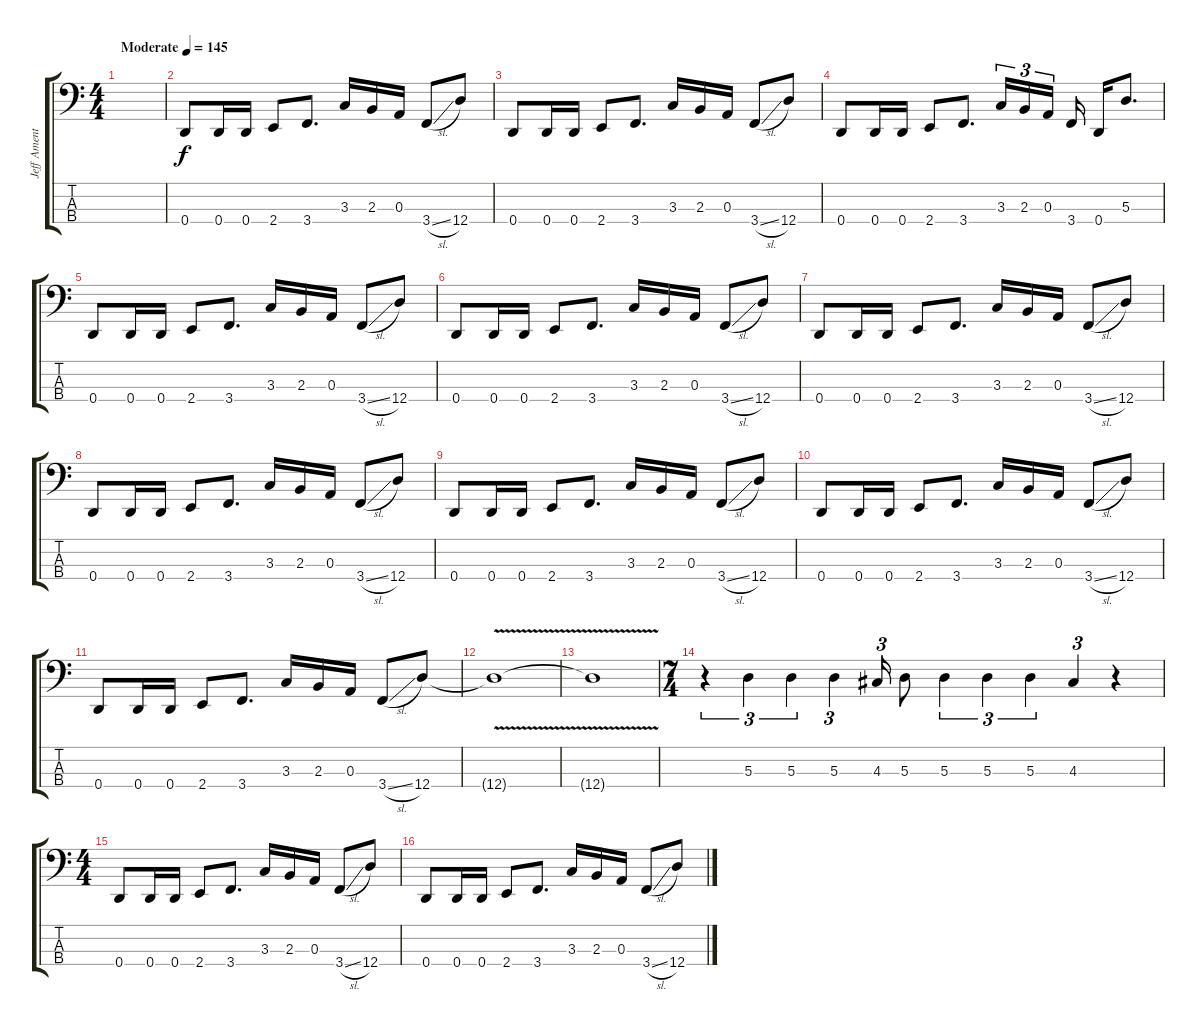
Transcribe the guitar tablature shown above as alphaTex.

\track ("Jeff Ament" "Jeff Ament") {instrument electricbassfinger}
\staff {score tabs}
\tuning (G2 D2 A1 D1) {hide}
\ts (4 4)
\tempo (145 "Moderate")
\clef f4
\ks c
|
0.4.8 0.4.16 0.4.16 2.4.8 3.4.8{d} 3.3.16 2.3.16 0.3.16 3.4{sl}.8 12.4.8 |
0.4.8 0.4.16 0.4.16 2.4.8 3.4.8{d} 3.3.16 2.3.16 0.3.16 3.4{sl}.8 12.4.8 |
0.4.8 0.4.16 0.4.16 2.4.8 3.4.8{d} 3.3.16{tu (3 2)} 2.3.16{tu (3 2)} 0.3.16{tu (3 2) beam splitsecondary} 3.4.16 0.4.16 5.3.8{d} |
0.4.8 0.4.16 0.4.16 2.4.8 3.4.8{d} 3.3.16 2.3.16 0.3.16 3.4{sl}.8 12.4.8 |
0.4.8 0.4.16 0.4.16 2.4.8 3.4.8{d} 3.3.16 2.3.16 0.3.16 3.4{sl}.8 12.4.8 |
0.4.8 0.4.16 0.4.16 2.4.8 3.4.8{d} 3.3.16 2.3.16 0.3.16 3.4{sl}.8 12.4.8 |
0.4.8 0.4.16 0.4.16 2.4.8 3.4.8{d} 3.3.16 2.3.16 0.3.16 3.4{sl}.8 12.4.8 |
0.4.8 0.4.16 0.4.16 2.4.8 3.4.8{d} 3.3.16 2.3.16 0.3.16 3.4{sl}.8 12.4.8 |
0.4.8 0.4.16 0.4.16 2.4.8 3.4.8{d} 3.3.16 2.3.16 0.3.16 3.4{sl}.8 12.4.8 |
0.4.8 0.4.16 0.4.16 2.4.8 3.4.8{d} 3.3.16 2.3.16 0.3.16 3.4{sl}.8 12.4.8 |
12.4{v t}.1 |
12.4{t}.1 |
\ts (7 4)
r.4{tu (3 2)} 5.3.4{tu (3 2)} 5.3.4{tu (3 2)} 5.3.4{tu (3 2)} 4.3.16{tu (3 2)} 5.3.8 5.3.4{tu (3 2)} 5.3.4{tu (3 2)} 5.3.4{tu (3 2)} 4.3.4{tu (3 2)} r.4 |
\ts (4 4)
0.4.8 0.4.16 0.4.16 2.4.8 3.4.8{d} 3.3.16 2.3.16 0.3.16 3.4{sl}.8 12.4.8 |
0.4.8 0.4.16 0.4.16 2.4.8 3.4.8{d} 3.3.16 2.3.16 0.3.16 3.4{sl}.8 12.4.8
